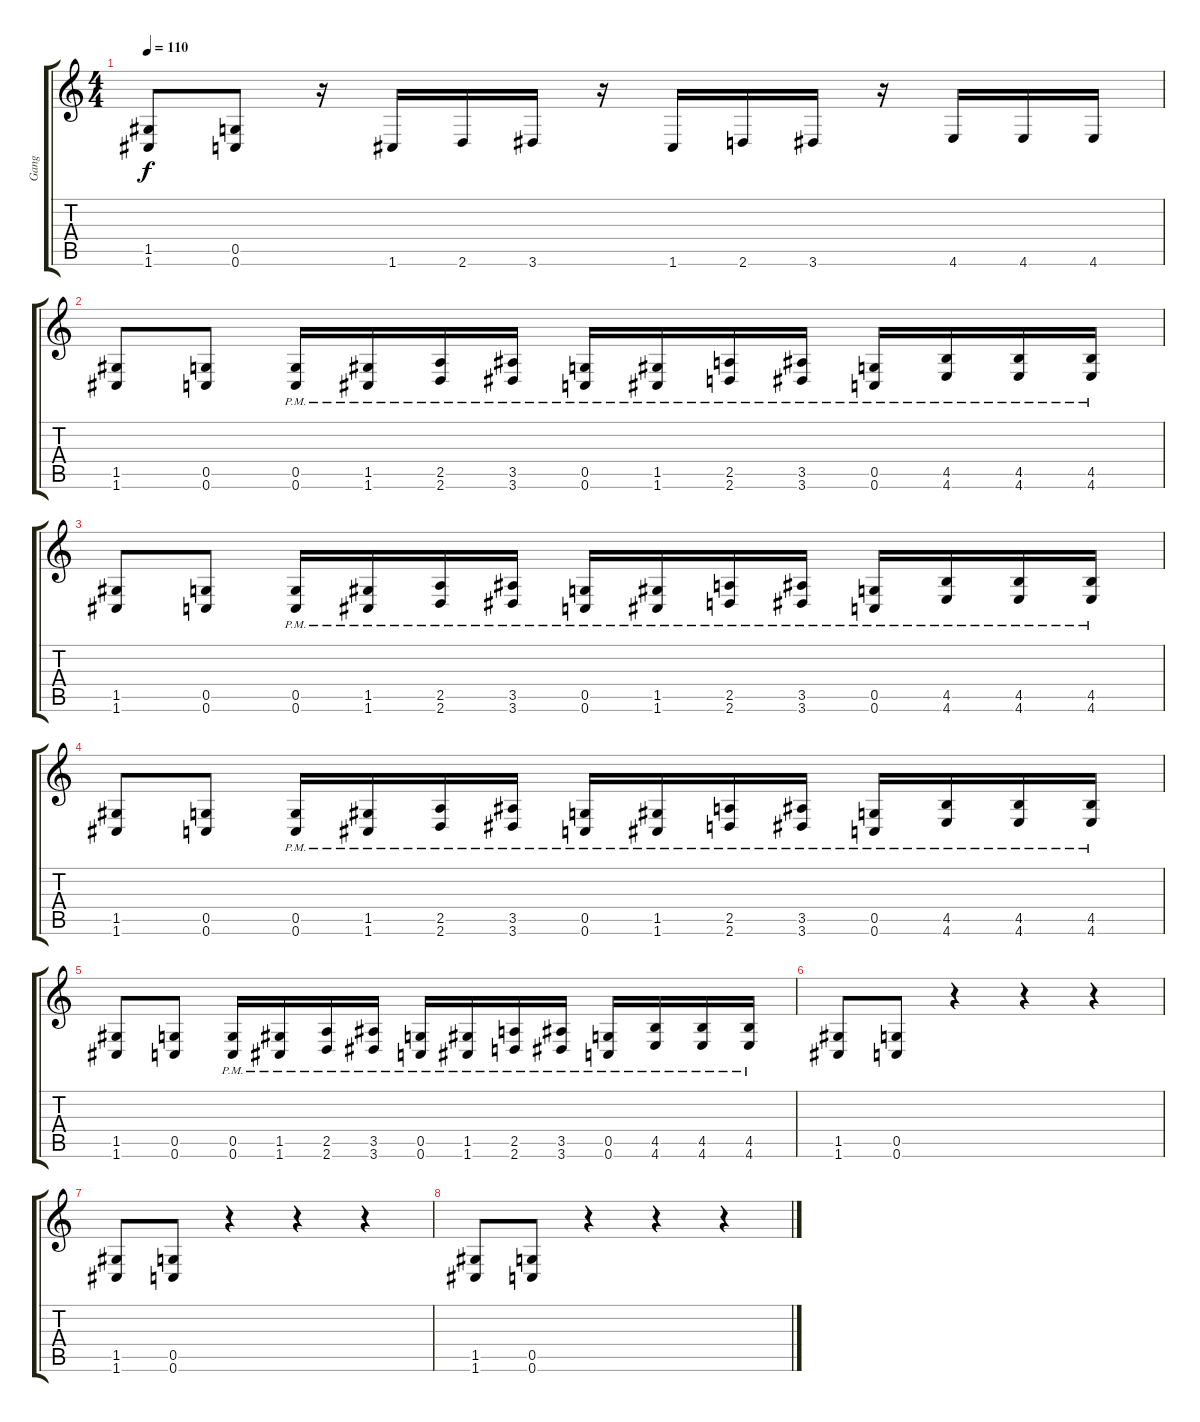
\track ("Gang" "Gang") {instrument overdrivenguitar}
\staff {score tabs}
\tuning (D4 A3 F3 C3 G2 C2) {hide}
\ts (4 4)
\tempo 110
\clef g2
\ks c
(1.5 1.6).8{dy f} (0.5 0.6).8 r.16 1.6.16 2.6.16 3.6.16 r.16 1.6.16 2.6.16 3.6.16 r.16 4.6.16 4.6.16 4.6.16 |
(1.5 1.6).8 (0.5 0.6).8 (0.5{pm} 0.6).16 (1.5{pm} 1.6{pm}).16 (2.5{pm} 2.6{pm}).16 (3.5{pm} 3.6{pm}).16 (0.5{pm} 0.6).16 (1.5{pm} 1.6{pm}).16 (2.5{pm} 2.6{pm}).16 (3.5{pm} 3.6{pm}).16 (0.5{pm} 0.6).16 (4.5{pm} 4.6{pm}).16 (4.5{pm} 4.6{pm}).16 (4.5{pm} 4.6{pm}).16 |
(1.5 1.6).8 (0.5 0.6).8 (0.5{pm} 0.6).16 (1.5{pm} 1.6{pm}).16 (2.5{pm} 2.6{pm}).16 (3.5{pm} 3.6{pm}).16 (0.5{pm} 0.6).16 (1.5{pm} 1.6{pm}).16 (2.5{pm} 2.6{pm}).16 (3.5{pm} 3.6{pm}).16 (0.5{pm} 0.6).16 (4.5{pm} 4.6{pm}).16 (4.5{pm} 4.6{pm}).16 (4.5{pm} 4.6{pm}).16 |
(1.5 1.6).8 (0.5 0.6).8 (0.5{pm} 0.6).16 (1.5{pm} 1.6{pm}).16 (2.5{pm} 2.6{pm}).16 (3.5{pm} 3.6{pm}).16 (0.5{pm} 0.6).16 (1.5{pm} 1.6{pm}).16 (2.5{pm} 2.6{pm}).16 (3.5{pm} 3.6{pm}).16 (0.5{pm} 0.6).16 (4.5{pm} 4.6{pm}).16 (4.5{pm} 4.6{pm}).16 (4.5{pm} 4.6{pm}).16 |
(1.5 1.6).8 (0.5 0.6).8 (0.5{pm} 0.6).16 (1.5{pm} 1.6{pm}).16 (2.5{pm} 2.6{pm}).16 (3.5{pm} 3.6{pm}).16 (0.5{pm} 0.6).16 (1.5{pm} 1.6{pm}).16 (2.5{pm} 2.6{pm}).16 (3.5{pm} 3.6{pm}).16 (0.5{pm} 0.6).16 (4.5{pm} 4.6{pm}).16 (4.5{pm} 4.6{pm}).16 (4.5{pm} 4.6{pm}).16 |
(1.5 1.6).8 (0.5 0.6).8 r.4 r.4 r.4 |
(1.5 1.6).8 (0.5 0.6).8 r.4 r.4 r.4 |
(1.5 1.6).8 (0.5 0.6).8 r.4 r.4 r.4
